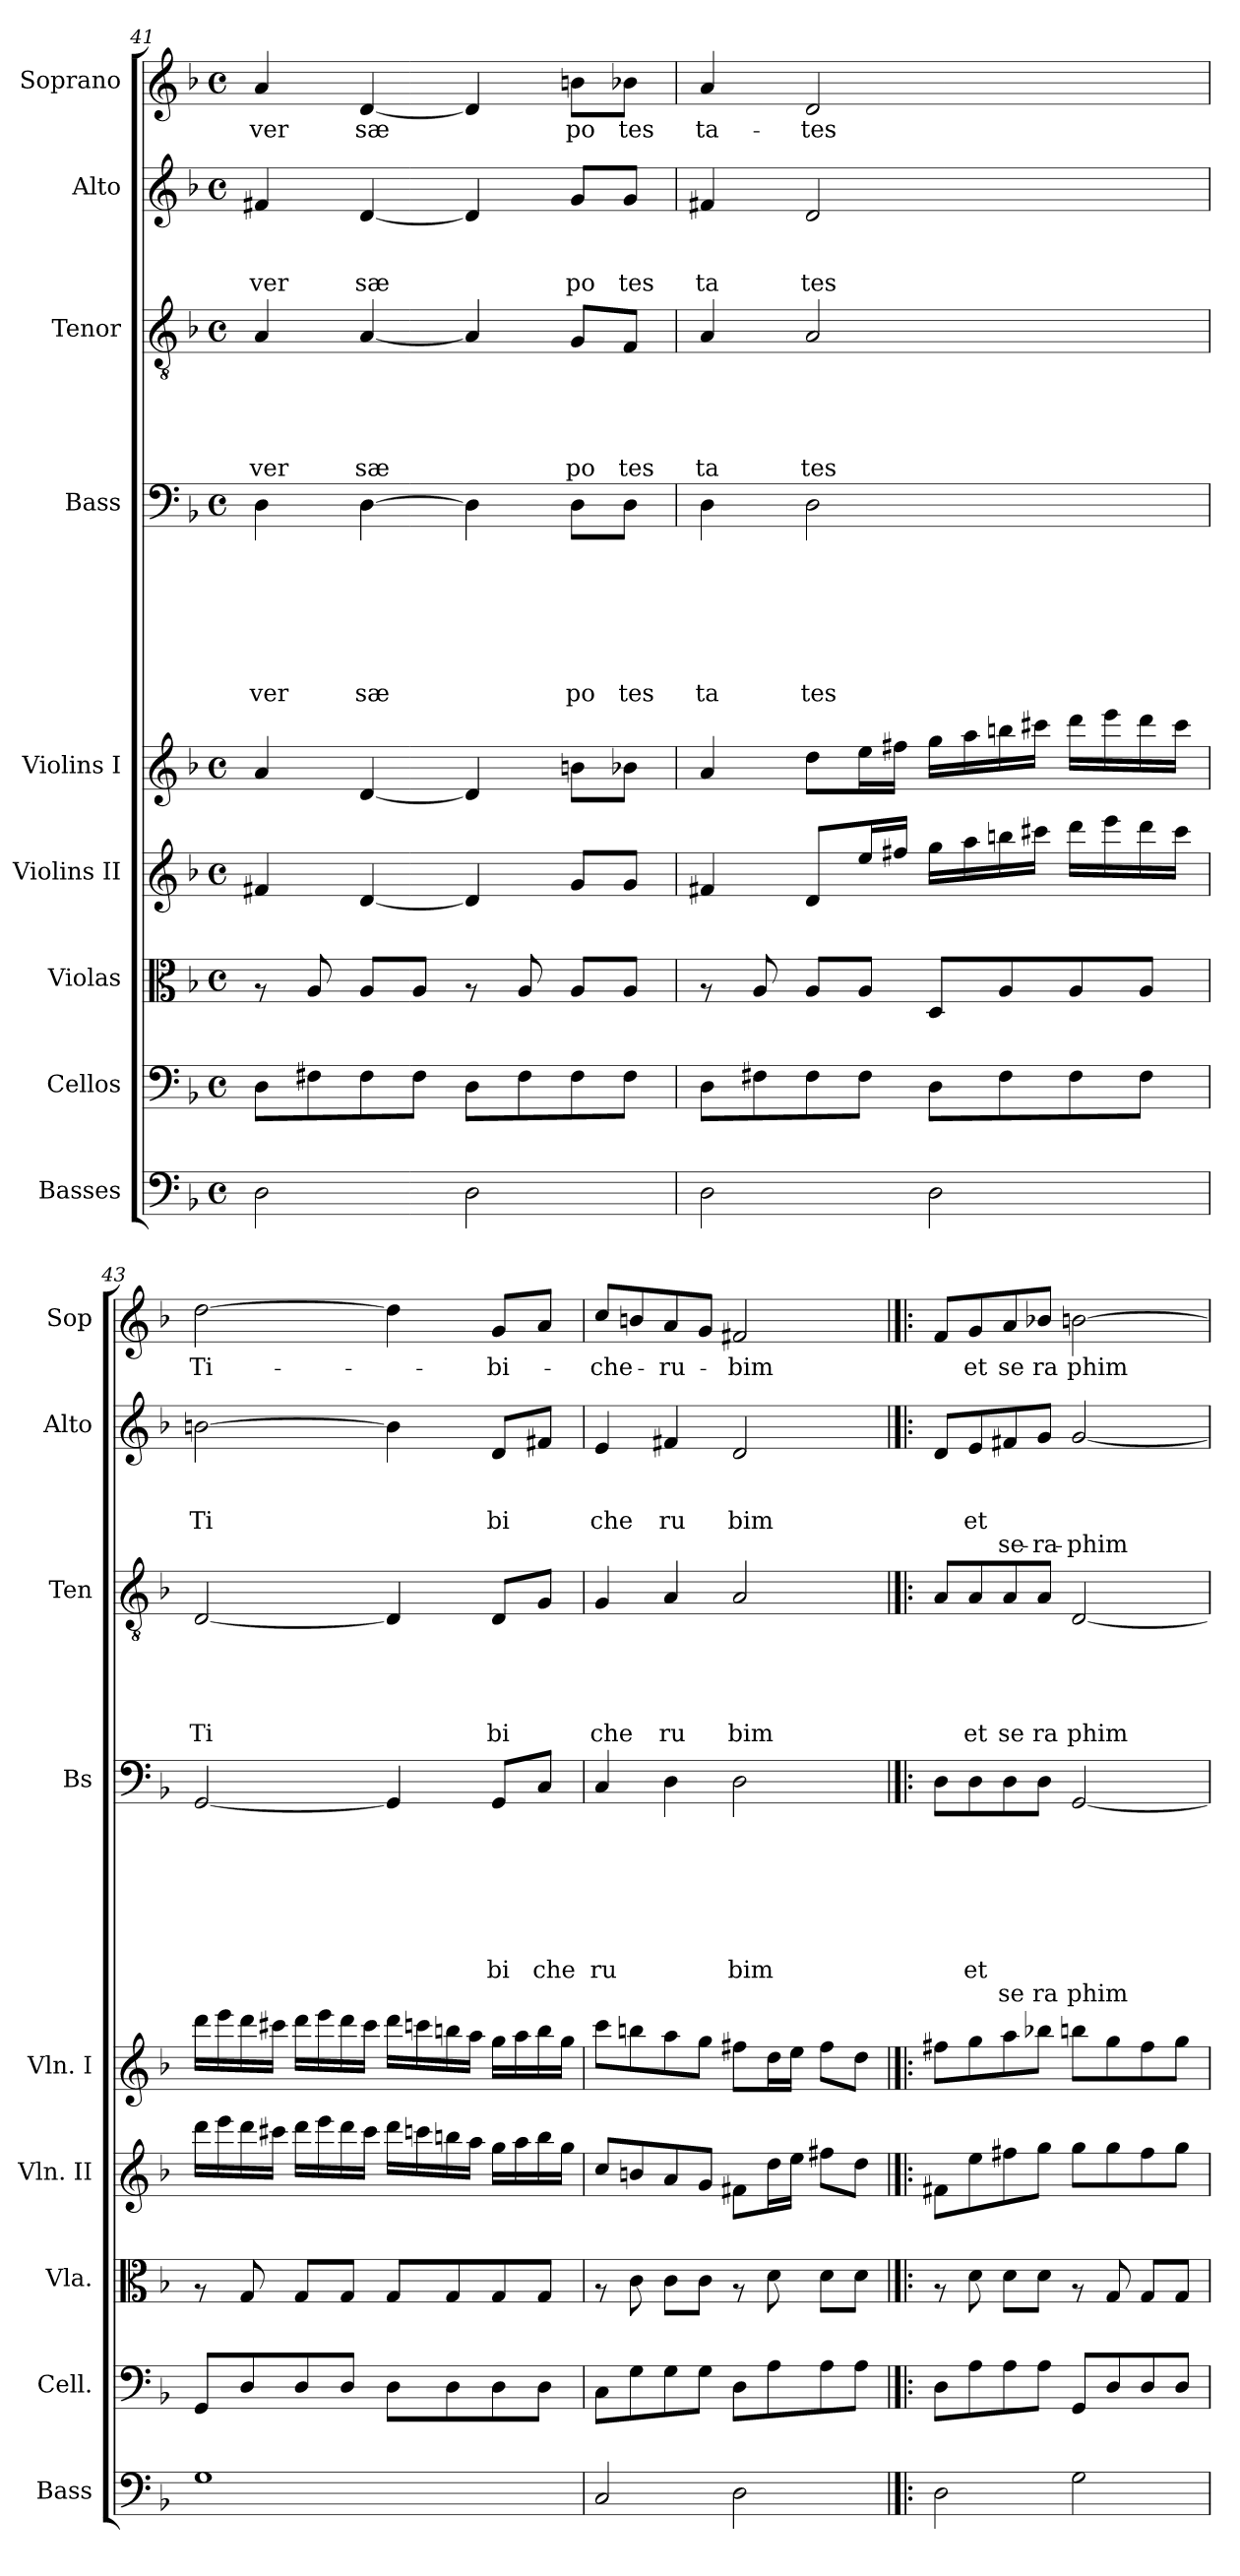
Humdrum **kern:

**kern	**kern	**kern	**kern	**kern	**kern	**text	**text	**text	**text	**text	**text	**text	**text	**kern	**text	**text	**text	**text	**text	**kern	**text	**text	**text	**text	**kern	**text
*part9	*part8	*part7	*part6	*part5	*part4	*part4	*part4	*part4	*part4	*part4	*part4	*part4	*part4	*part3	*part3	*part3	*part3	*part3	*part3	*part2	*part2	*part2	*part2	*part2	*part1	*part1
*staff9	*staff8	*staff7	*staff6	*staff5	*staff4	*staff4	*staff4	*staff4	*staff4	*staff4	*staff4	*staff4	*staff4	*staff3	*staff3	*staff3	*staff3	*staff3	*staff3	*staff2	*staff2	*staff2	*staff2	*staff2	*staff1	*staff1
*I"Basses	*I"Cellos	*I"Violas	*I"Violins II	*I"Violins I	*I"Bass	*	*	*	*	*	*	*	*	*I"Tenor	*	*	*	*	*	*I"Alto	*	*	*	*	*I"Soprano	*
*I'Bass	*I'Cell.	*I'Vla.	*I'Vln. II	*I'Vln. I	*I'Bs	*	*	*	*	*	*	*	*	*I'Ten	*	*	*	*	*	*I'Alto	*	*	*	*	*I'Sop	*
*clefF4	*clefF4	*clefC3	*clefG2	*clefG2	*clefF4	*	*	*	*	*	*	*	*	*clefGv2	*	*	*	*	*	*clefG2	*	*	*	*	*clefG2	*
*ITrd7c12	*	*	*	*	*	*	*	*	*	*	*	*	*	*	*	*	*	*	*	*	*	*	*	*	*	*
*k[b-]	*k[b-]	*k[b-]	*k[b-]	*k[b-]	*k[b-]	*	*	*	*	*	*	*	*	*k[b-]	*	*	*	*	*	*k[b-]	*	*	*	*	*k[b-]	*
*F:	*F:	*F:	*F:	*F:	*F:	*	*	*	*	*	*	*	*	*F:	*	*	*	*	*	*F:	*	*	*	*	*F:	*
*M4/4	*M4/4	*M4/4	*M4/4	*M4/4	*M4/4	*	*	*	*	*	*	*	*	*M4/4	*	*	*	*	*	*M4/4	*	*	*	*	*M4/4	*
*met(c)	*met(c)	*met(c)	*met(c)	*met(c)	*met(c)	*	*	*	*	*	*	*	*	*met(c)	*	*	*	*	*	*met(c)	*	*	*	*	*met(c)	*
=41	=41	=41	=41	=41	=41	=41	=41	=41	=41	=41	=41	=41	=41	=41	=41	=41	=41	=41	=41	=41	=41	=41	=41	=41	=41	=41
!	!	!	!	!	!	!	!	!	!	!	!	!LO:LY:b	!	!	!	!	!	!	!LO:LY:b	!	!	!	!LO:LY:b	!	!	!LO:LY:b
2DD\	8D\L	8rG	4f#X/	4a/	4D\	.	.	.	.	.	.	ver	.	4A/	.	.	.	.	ver	4f#X/	.	.	ver	.	4a/	ver
.	8F#X\	8A/	.	.	.	.	.	.	.	.	.	.	.	.	.	.	.	.	.	.	.	.	.	.	.	.
!	!	!	!	!	!	!	!	!	!	!	!	!LO:LY:b	!	!	!	!	!	!	!LO:LY:b	!	!	!	!LO:LY:b	!	!	!LO:LY:b
.	8F#\	8A/L	[<4d/	[<4d/	[>4D\	.	.	.	.	.	.	sæ	.	[<4A/	.	.	.	.	sæ	[<4d/	.	.	sæ	.	[<4d/	sæ
.	8F#\J	8A/J	.	.	.	.	.	.	.	.	.	.	.	.	.	.	.	.	.	.	.	.	.	.	.	.
2DD\	8D\L	8rG	4d/]	4d/]	4D\]	.	.	.	.	.	.	.	.	4A/]	.	.	.	.	.	4d/]	.	.	.	.	4d/]	.
.	8F#\	8A/	.	.	.	.	.	.	.	.	.	.	.	.	.	.	.	.	.	.	.	.	.	.	.	.
!	!	!	!	!	!	!	!	!	!	!	!	!LO:LY:b	!	!	!	!	!	!	!LO:LY:b	!	!	!	!LO:LY:b	!	!	!LO:LY:b
.	8F#\	8A/L	8g/L	8bn\L	8D\L	.	.	.	.	.	.	po	.	8G/L	.	.	.	.	po	8g/L	.	.	po	.	8bn\L	po
!	!	!	!	!	!	!	!	!	!	!	!	!LO:LY:b	!	!	!	!	!	!	!LO:LY:b	!	!	!	!LO:LY:b	!	!	!LO:LY:b
.	8F#\J	8A/J	8g/J	8b-X\J	8D\J	.	.	.	.	.	.	tes	.	8F/J	.	.	.	.	tes	8g/J	.	.	tes	.	8b-X\J	tes
!!LO:LB:g=z
=42	=42	=42	=42	=42	=42	=42	=42	=42	=42	=42	=42	=42	=42	=42	=42	=42	=42	=42	=42	=42	=42	=42	=42	=42	=42	=42
!	!	!	!	!	!	!	!	!	!	!	!	!LO:LY:b	!	!	!	!	!	!	!LO:LY:b	!	!	!	!LO:LY:b	!	!	!LO:LY:b
2DD\	8D\L	8rG	4f#X/	4a/	4D\	.	.	.	.	.	.	ta	.	4A/	.	.	.	.	ta	4f#X/	.	.	ta	.	4a/	ta-
.	8F#X\	8A/	.	.	.	.	.	.	.	.	.	.	.	.	.	.	.	.	.	.	.	.	.	.	.	.
!	!	!	!	!	!	!	!	!	!	!	!	!LO:LY:b	!	!	!	!	!	!	!LO:LY:b	!	!	!	!LO:LY:b	!	!	!LO:LY:b
.	8F#\	8A/L	8d/L	8dd\L	2D\	.	.	.	.	.	.	tes	.	2A/	.	.	.	.	tes	2d/	.	.	tes	.	2d/	-tes
.	8F#\J	8A/J	16ee/L	16ee\L	.	.	.	.	.	.	.	.	.	.	.	.	.	.	.	.	.	.	.	.	.	.
.	.	.	16ff#X/JJ	16ff#X\JJ	.	.	.	.	.	.	.	.	.	.	.	.	.	.	.	.	.	.	.	.	.	.
2DD\	8D\L	8D/L	16gg\LL	16gg\LL	.	.	.	.	.	.	.	.	.	.	.	.	.	.	.	.	.	.	.	.	.	.
.	.	.	16aa\	16aa\	.	.	.	.	.	.	.	.	.	.	.	.	.	.	.	.	.	.	.	.	.	.
.	8F#\	8A/	16bbn\	16bbn\	.	.	.	.	.	.	.	.	.	.	.	.	.	.	.	.	.	.	.	.	.	.
.	.	.	16ccc#X\JJ	16ccc#X\JJ	.	.	.	.	.	.	.	.	.	.	.	.	.	.	.	.	.	.	.	.	.	.
.	8F#\	8A/	16ddd\LL	16ddd\LL	4ryy	.	.	.	.	.	.	.	.	4ryy	.	.	.	.	.	4ryy	.	.	.	.	4ryy	.
.	.	.	16eee\	16eee\	.	.	.	.	.	.	.	.	.	.	.	.	.	.	.	.	.	.	.	.	.	.
.	8F#\J	8A/J	16ddd\	16ddd\	.	.	.	.	.	.	.	.	.	.	.	.	.	.	.	.	.	.	.	.	.	.
.	.	.	16ccc#\JJ	16ccc#\JJ	.	.	.	.	.	.	.	.	.	.	.	.	.	.	.	.	.	.	.	.	.	.
=43	=43	=43	=43	=43	=43	=43	=43	=43	=43	=43	=43	=43	=43	=43	=43	=43	=43	=43	=43	=43	=43	=43	=43	=43	=43	=43
!	!	!	!	!	!	!	!	!	!	!	!	!	!	!	!	!	!	!	!LO:LY:b	!	!	!	!LO:LY:b	!	!	!LO:LY:b
1GG	8GG/L	8rG	16ddd\LL	16ddd\LL	[<2GG/	.	.	.	.	.	.	.	.	[<2D/	.	.	.	.	Ti	[>2bn\	.	.	Ti	.	[>2dd\	Ti-
.	.	.	16eee\	16eee\	.	.	.	.	.	.	.	.	.	.	.	.	.	.	.	.	.	.	.	.	.	.
.	8D/	8G/	16ddd\	16ddd\	.	.	.	.	.	.	.	.	.	.	.	.	.	.	.	.	.	.	.	.	.	.
.	.	.	16ccc#X\JJ	16ccc#X\JJ	.	.	.	.	.	.	.	.	.	.	.	.	.	.	.	.	.	.	.	.	.	.
.	8D/	8G/L	16ddd\LL	16ddd\LL	.	.	.	.	.	.	.	.	.	.	.	.	.	.	.	.	.	.	.	.	.	.
.	.	.	16eee\	16eee\	.	.	.	.	.	.	.	.	.	.	.	.	.	.	.	.	.	.	.	.	.	.
.	8D/J	8G/J	16ddd\	16ddd\	.	.	.	.	.	.	.	.	.	.	.	.	.	.	.	.	.	.	.	.	.	.
.	.	.	16ccc#\JJ	16ccc#\JJ	.	.	.	.	.	.	.	.	.	.	.	.	.	.	.	.	.	.	.	.	.	.
.	8D\L	8G/L	16ddd\LL	16ddd\LL	4GG/]	.	.	.	.	.	.	.	.	4D/]	.	.	.	.	.	4b\]	.	.	.	.	4dd\]	.
.	.	.	16cccn\	16cccn\	.	.	.	.	.	.	.	.	.	.	.	.	.	.	.	.	.	.	.	.	.	.
.	8D\	8G/	16bbn\	16bbn\	.	.	.	.	.	.	.	.	.	.	.	.	.	.	.	.	.	.	.	.	.	.
.	.	.	16aa\JJ	16aa\JJ	.	.	.	.	.	.	.	.	.	.	.	.	.	.	.	.	.	.	.	.	.	.
!	!	!	!	!	!	!	!	!	!	!	!	!LO:LY:b	!	!	!	!	!	!	!LO:LY:b	!	!	!	!LO:LY:b	!	!	!LO:LY:b
.	8D\	8G/	16gg\LL	16gg\LL	8GG/L	.	.	.	.	.	.	bi	.	8D/L	.	.	.	.	bi	8d/L	.	.	bi	.	8g/L	-bi-
.	.	.	16aa\	16aa\	.	.	.	.	.	.	.	.	.	.	.	.	.	.	.	.	.	.	.	.	.	.
!	!	!	!	!	!	!	!	!	!	!	!	!LO:LY:b	!	!	!	!	!	!	!	!	!	!	!	!	!	!
.	8D\J	8G/J	16bb\	16bb\	8C/J	.	.	.	.	.	.	che	.	8G/J	.	.	.	.	.	8f#X/J	.	.	.	.	8a/J	.
.	.	.	16gg\JJ	16gg\JJ	.	.	.	.	.	.	.	.	.	.	.	.	.	.	.	.	.	.	.	.	.	.
=44	=44	=44	=44	=44	=44	=44	=44	=44	=44	=44	=44	=44	=44	=44	=44	=44	=44	=44	=44	=44	=44	=44	=44	=44	=44	=44
!	!	!	!	!	!	!	!	!	!	!	!	!LO:LY:b	!	!	!	!	!	!	!LO:LY:b	!	!	!	!LO:LY:b	!	!	!LO:LY:b
2CC/	8C\L	8rG	8cc/L	8ccc\L	4C/	.	.	.	.	.	.	ru	.	4G/	.	.	.	.	che	4e/	.	.	che	.	8cc/L	-che-
.	8G\	8c\	8bn/	8bbn\	.	.	.	.	.	.	.	.	.	.	.	.	.	.	.	.	.	.	.	.	8bn/	.
!	!	!	!	!	!	!	!	!	!	!	!	!	!	!	!	!	!	!	!LO:LY:b	!	!	!	!LO:LY:b	!	!	!LO:LY:b
.	8G\	8c\L	8a/	8aa\	4D\	.	.	.	.	.	.	.	.	4A/	.	.	.	.	ru	4f#X/	.	.	ru	.	8a/	-ru-
.	8G\J	8c\J	8g/J	8gg\J	.	.	.	.	.	.	.	.	.	.	.	.	.	.	.	.	.	.	.	.	8g/J	.
!	!	!	!	!	!	!	!	!	!	!	!	!LO:LY:b	!	!	!	!	!	!	!LO:LY:b	!	!	!	!LO:LY:b	!	!	!LO:LY:b
2DD\	8D\L	8rG	8f#X\L	8ff#X\L	2D\	.	.	.	.	.	.	bim	.	2A/	.	.	.	.	bim	2d/	.	.	bim	.	2f#X/	-bim
.	8A\	8d\	16dd\L	16dd\L	.	.	.	.	.	.	.	.	.	.	.	.	.	.	.	.	.	.	.	.	.	.
.	.	.	16ee\JJ	16ee\JJ	.	.	.	.	.	.	.	.	.	.	.	.	.	.	.	.	.	.	.	.	.	.
.	8A\	8d\L	8ff#X\L	8ff#\L	.	.	.	.	.	.	.	.	.	.	.	.	.	.	.	.	.	.	.	.	.	.
.	8A\J	8d\J	8dd\J	8dd\J	.	.	.	.	.	.	.	.	.	.	.	.	.	.	.	.	.	.	.	.	.	.
!!LO:PB:g=z
=45!|:	=45!|:	=45!|:	=45!|:	=45!|:	=45!|:	=45!|:	=45!|:	=45!|:	=45!|:	=45!|:	=45!|:	=45!|:	=45!|:	=45!|:	=45!|:	=45!|:	=45!|:	=45!|:	=45!|:	=45!|:	=45!|:	=45!|:	=45!|:	=45!|:	=45!|:	=45!|:
*k[]	*k[]	*k[]	*k[]	*k[]	*k[]	*	*	*	*	*	*	*	*	*k[]	*	*	*	*	*	*k[]	*	*	*	*	*k[]	*
*C:	*C:	*C:	*C:	*C:	*C:	*	*	*	*	*	*	*	*	*C:	*	*	*	*	*	*C:	*	*	*	*	*C:	*
2DD\	8D\L	8rG	8f#X\L	8ff#X\L	8D\L	.	.	.	.	.	.	.	.	8A/L	.	.	.	.	.	8d/L	.	.	.	.	8f/L	.
!	!	!	!	!	!	!	!	!	!	!	!	!LO:LY:b	!	!	!	!	!	!	!LO:LY:b	!	!	!	!LO:LY:b	!	!	!LO:LY:b
.	8A\	8d\	8ee\	8gg\	8D\	.	.	.	.	.	.	et	.	8A/	.	.	.	.	et	8e/	.	.	et	.	8g/	et
!	!	!	!	!	!	!	!	!	!	!	!	!	!LO:LY:b	!	!	!	!	!	!LO:LY:b	!	!	!	!	!LO:LY:b	!	!LO:LY:b
.	8A\	8d\L	8ff#X\	8aa\	8D\	.	.	.	.	.	.	.	se	8A/	.	.	.	.	se	8f#X/	.	.	.	se-	8a/	se
!	!	!	!	!	!	!	!	!	!	!	!	!	!LO:LY:b	!	!	!	!	!	!LO:LY:b	!	!	!	!	!LO:LY:b	!	!LO:LY:b
.	8A\J	8d\J	8gg\J	8bb-X\J	8D\J	.	.	.	.	.	.	.	ra	8A/J	.	.	.	.	ra	8g/J	.	.	.	-ra-	8b-X/J	ra
!	!	!	!	!	!	!	!	!	!	!	!	!	!LO:LY:b	!	!	!	!	!	!LO:LY:b	!	!	!	!	!LO:LY:b	!	!LO:LY:b
2GG\	8GG/L	8rG	8gg\L	8bbn\L	[<2GG/	.	.	.	.	.	.	.	phim	[<2D/	.	.	.	.	phim	[<2g/	.	.	.	-phim-	[>2bn\	phim
.	8D/	8G/	8gg\	8gg\	.	.	.	.	.	.	.	.	.	.	.	.	.	.	.	.	.	.	.	.	.	.
.	8D/	8G/L	8ff#\	8ff#\	.	.	.	.	.	.	.	.	.	.	.	.	.	.	.	.	.	.	.	.	.	.
.	8D/J	8G/J	8gg\J	8gg\J	.	.	.	.	.	.	.	.	.	.	.	.	.	.	.	.	.	.	.	.	.	.
=	=	=	=	=	=	=	=	=	=	=	=	=	=	=	=	=	=	=	=	=	=	=	=	=	=	=
*-	*-	*-	*-	*-	*-	*-	*-	*-	*-	*-	*-	*-	*-	*-	*-	*-	*-	*-	*-	*-	*-	*-	*-	*-	*-	*-
